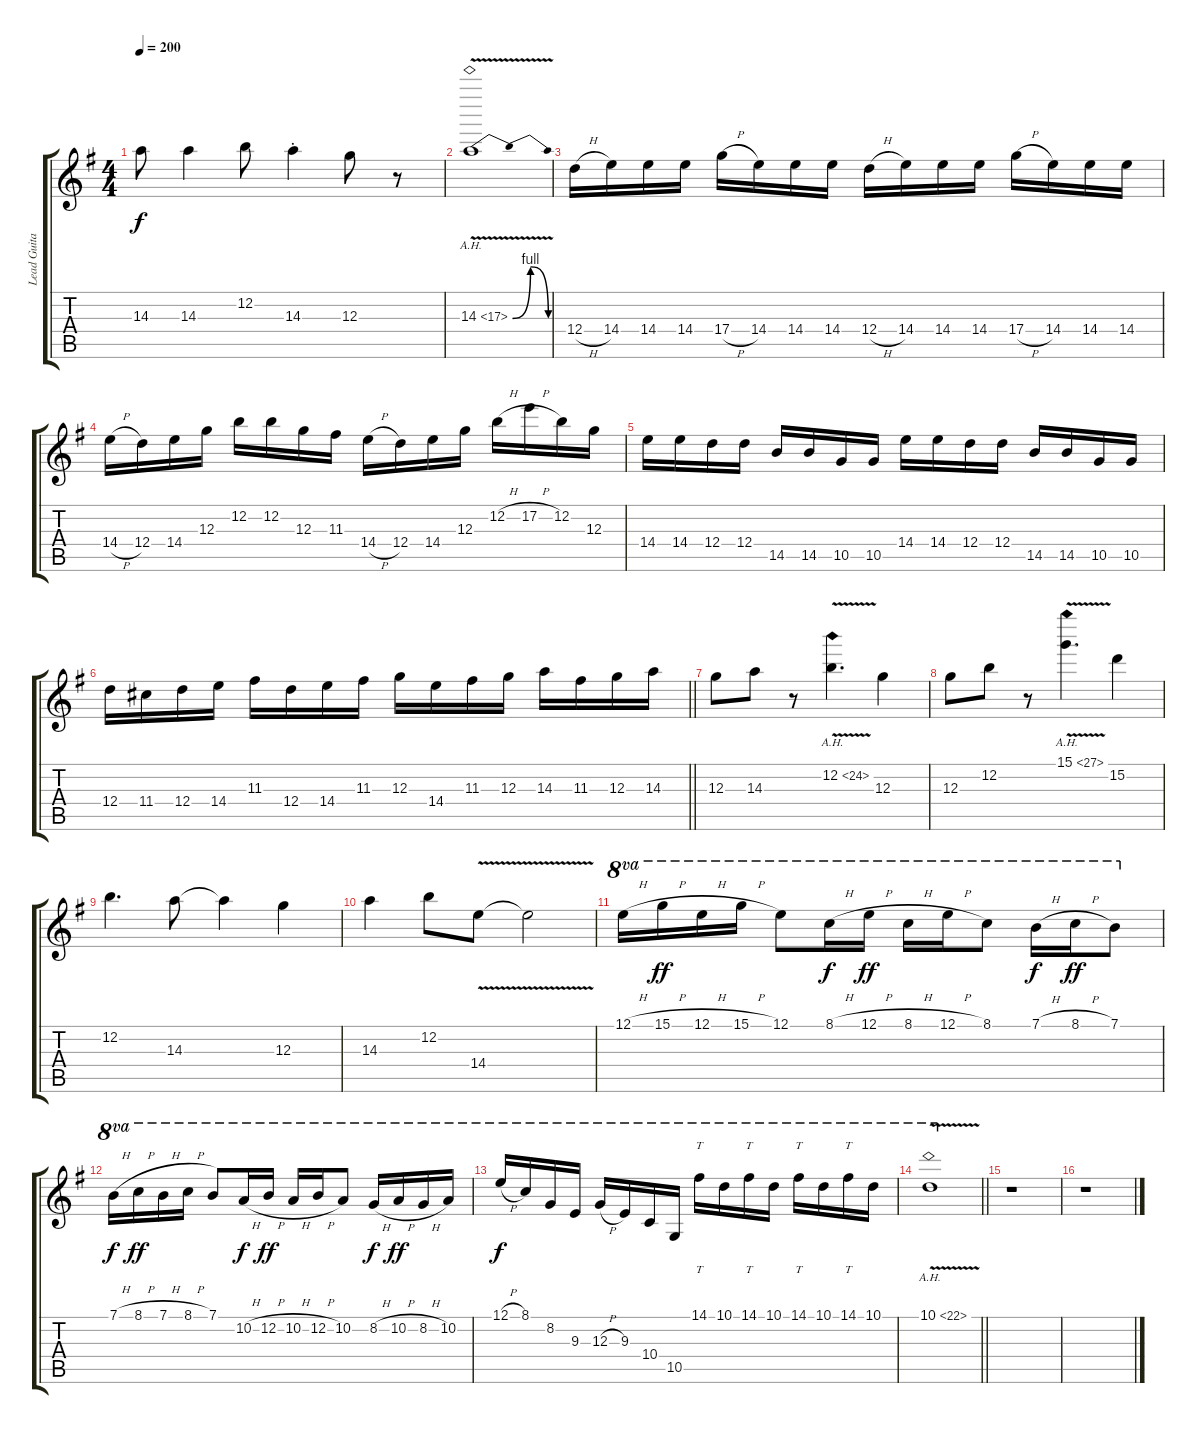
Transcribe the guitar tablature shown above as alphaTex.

\track ("Lead Guitar B" "Lead Guita") {instrument distortionguitar}
\staff {score tabs}
\tuning (E4 B3 G3 D3 A2 E2) {hide}
\ts (4 4)
\tempo 200
\clef g2
\ks g
14.3.8{dy f} 14.3.4 12.2.8 14.3{st}.4 12.3.8 r.8 |
14.3{be (bendrelease 0 0 10 4 45 4 60 0) ah 3 v}.1 |
12.4{h}.16 14.4.16 14.4.16 14.4.16 17.4{h}.16 14.4.16 14.4.16 14.4.16 12.4{h}.16 14.4.16 14.4.16 14.4.16 17.4{h}.16 14.4.16 14.4.16 14.4.16 |
14.4{h}.16 12.4.16 14.4.16 12.3.16 12.2.16 12.2.16 12.3.16 11.3.16 14.4{h}.16 12.4.16 14.4.16 12.3.16 12.2{h}.16 17.2{h}.16 12.2.16 12.3.16 |
14.4.16 14.4.16 12.4.16 12.4.16 14.5.16 14.5.16 10.5.16 10.5.16 14.4.16 14.4.16 12.4.16 12.4.16 14.5.16 14.5.16 10.5.16 10.5.16 |
\barLineRight lightlight
12.4.16 11.4.16 12.4.16 14.4.16 11.3.16 12.4.16 14.4.16 11.3.16 12.3.16 14.4.16 11.3.16 12.3.16 14.3.16 11.3.16 12.3.16 14.3.16 |
\section ("" "")
12.3.8 14.3.8 r.8 12.2{ah 12 v}.4{d} 12.3.4 |
12.3.8 12.2.8 r.8 15.1{ah 12 v}.4{d} 15.2.4 |
12.2.4{d} 14.3.8 14.3{t}.4 12.3.4 |
14.3.4 12.2.8 14.4{v}.8 14.4{t}.2 |
12.1{h}.16{ot 8va} 15.1{h}.16{ot 8va dy ff} 12.1{h}.16{ot 8va} 15.1{h}.16{ot 8va} 12.1.8{ot 8va} 8.1{h}.16{ot 8va dy f} 12.1{h}.16{ot 8va dy ff} 8.1{h}.16{ot 8va} 12.1{h}.16{ot 8va} 8.1.8{ot 8va} 7.1{h}.16{ot 8va dy f} 8.1{h}.16{ot 8va dy ff} 7.1.8{ot 8va} |
7.1{h}.16{ot 8va dy f} 8.1{h}.16{ot 8va dy ff} 7.1{h}.16{ot 8va} 8.1{h}.16{ot 8va} 7.1.8{ot 8va} 10.2{h}.16{ot 8va dy f} 12.2{h}.16{ot 8va dy ff} 10.2{h}.16{ot 8va} 12.2{h}.16{ot 8va} 10.2.8{ot 8va} 8.2{h}.16{ot 8va dy f} 10.2{h}.16{ot 8va dy ff} 8.2{h}.16{ot 8va} 10.2.16{ot 8va} |
12.1{h}.16{ot 8va dy f} 8.1.16{ot 8va} 8.2.16{ot 8va} 9.3.16{ot 8va} 12.3{h}.16{ot 8va} 9.3.16{ot 8va} 10.4.16{ot 8va} 10.5.16{ot 8va} 14.1.16{tt ot 8va} 10.1.16{ot 8va} 14.1.16{tt ot 8va} 10.1.16{ot 8va} 14.1.16{tt ot 8va} 10.1.16{ot 8va} 14.1.16{tt ot 8va} 10.1.16{ot 8va} |
\barLineRight lightlight
10.1{ah 12 v}.1{ot 8va} |
\section ("" "")
r.1 |
r.1
